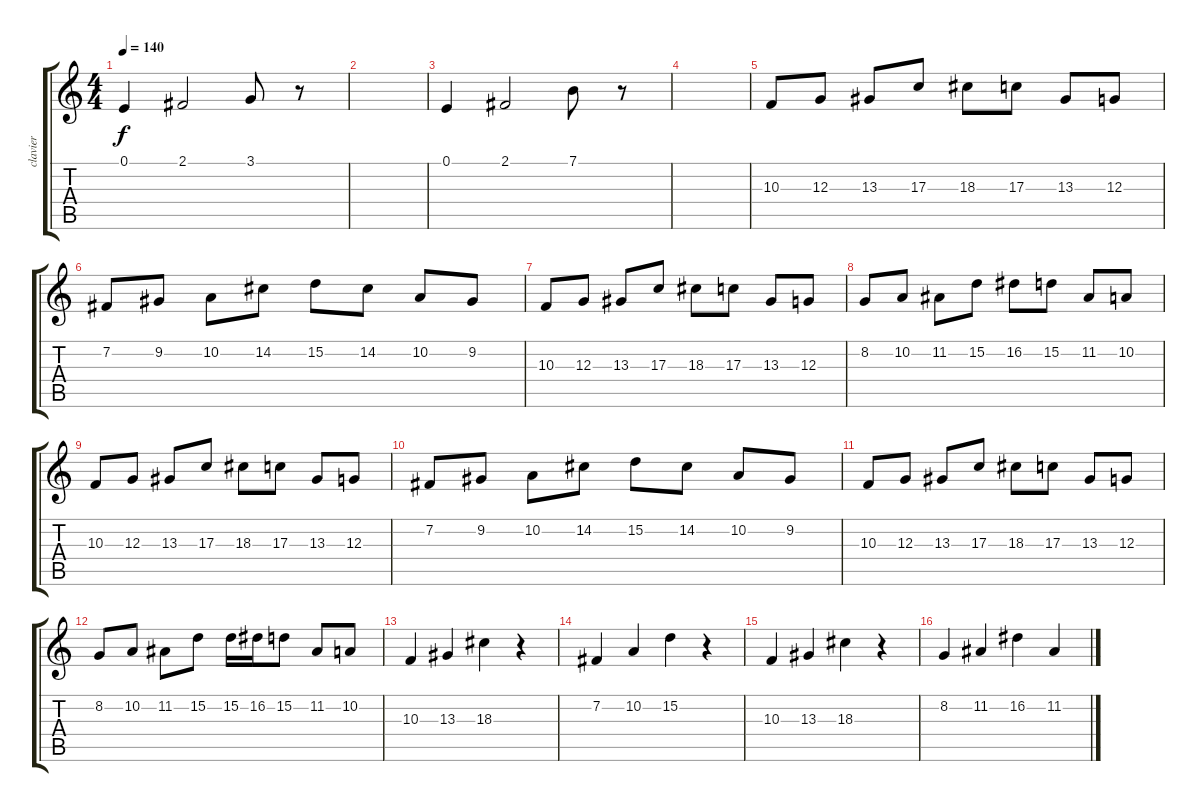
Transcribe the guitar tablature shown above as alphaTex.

\track ("clavier" "clavier") {instrument musicbox}
\staff {score tabs}
\tuning (E4 B3 G3 D3 A2 E2) {hide}
\ts (4 4)
\tempo 140
\clef g2
\ks c
0.1.4{dy f} 2.1.2 3.1.8 r.8 |
|
0.1.4 2.1.2 7.1.8 r.8 |
|
10.3.8 12.3.8 13.3.8 17.3.8 18.3.8 17.3.8 13.3.8 12.3.8 |
7.2.8 9.2.8 10.2.8 14.2.8 15.2.8 14.2.8 10.2.8 9.2.8 |
10.3.8 12.3.8 13.3.8 17.3.8 18.3.8 17.3.8 13.3.8 12.3.8 |
8.2.8 10.2.8 11.2.8 15.2.8 16.2.8 15.2.8 11.2.8 10.2.8 |
10.3.8 12.3.8 13.3.8 17.3.8 18.3.8 17.3.8 13.3.8 12.3.8 |
7.2.8 9.2.8 10.2.8 14.2.8 15.2.8 14.2.8 10.2.8 9.2.8 |
10.3.8 12.3.8 13.3.8 17.3.8 18.3.8 17.3.8 13.3.8 12.3.8 |
8.2.8 10.2.8 11.2.8 15.2.8 15.2.16 16.2.16 15.2.8 11.2.8 10.2.8 |
10.3.4 13.3.4 18.3.4 r.4 |
7.2.4 10.2.4 15.2.4 r.4 |
10.3.4 13.3.4 18.3.4 r.4 |
8.2.4 11.2.4 16.2.4 11.2.4
